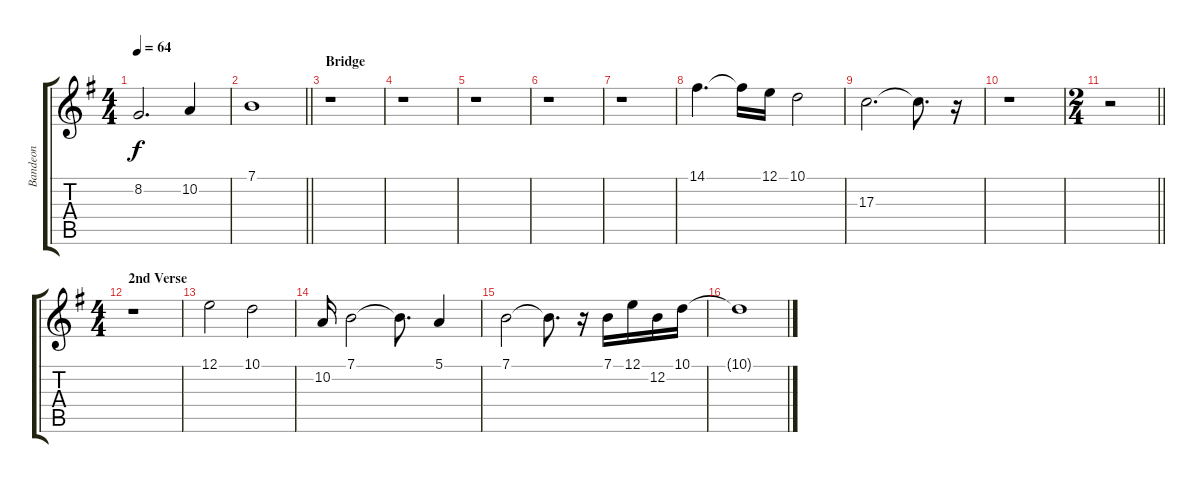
\track ("Bandeon" "Bandeon") {instrument harmonica}
\staff {score tabs}
\tuning (E4 B3 G3 D3 A2 E2) {hide}
\ts (4 4)
\tempo 64
\clef g2
\ks g
8.2.2{d dy f} 10.2.4 |
\barLineRight lightlight
7.1.1 |
\section ("" "Bridge")
r.1 |
r.1 |
r.1 |
r.1 |
r.1 |
14.1.4{d} 14.1{t}.16 12.1.16 10.1.2 |
17.3.2{d} 17.3{t}.8{d} r.16 |
r.1 |
\ts (2 4)
\barLineRight lightlight
r.2 |
\ts (4 4)
\section ("" "2nd Verse")
r.1 |
12.1.2 10.1.2 |
10.2.16 7.1.2 7.1{t}.8{d} 5.1.4 |
7.1.2 7.1{t}.8{d} r.16 7.1.16 12.1.16 12.2.16 10.1.16 |
10.1{t}.1
